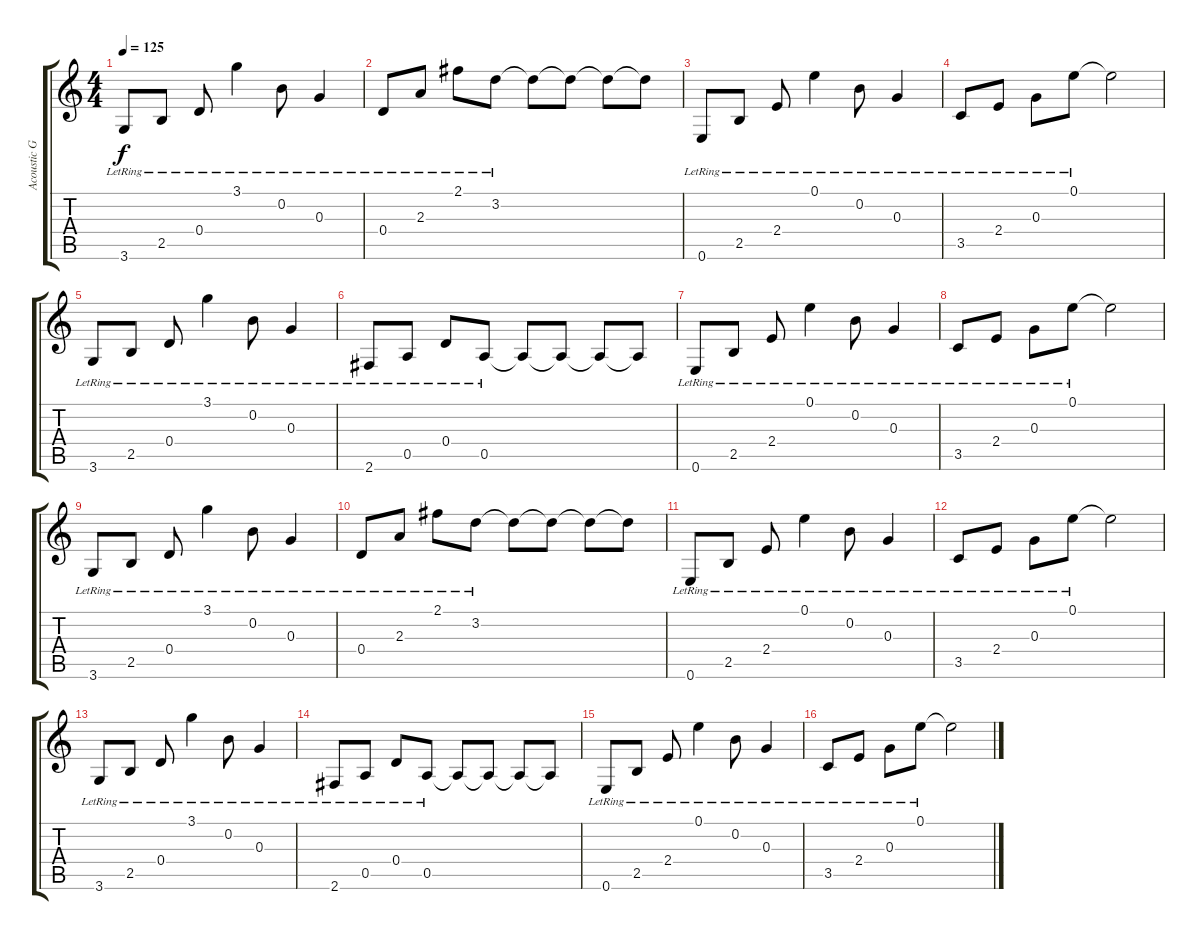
\track ("Acoustic Guitar" "Acoustic G") {instrument acousticguitarsteel}
\staff {score tabs}
\tuning (E4 B3 G3 D3 A2 E2) {hide}
\ts (4 4)
\tempo 125
\clef g2
\ks c
3.6{lr}.8{dy f} 2.5{lr}.8 0.4{lr}.8 3.1{lr}.4 0.2{lr}.8 0.3{lr}.4 |
0.4{lr}.8 2.3{lr}.8 2.1{lr}.8 3.2{lr}.8 3.2{t}.8 3.2{t}.8 3.2{t}.8 3.2{t}.8 |
0.6{lr}.8 2.5{lr}.8 2.4{lr}.8 0.1{lr}.4 0.2{lr}.8 0.3{lr}.4 |
3.5{lr}.8 2.4{lr}.8 0.3{lr}.8 0.1{lr}.8 0.1{t}.2 |
3.6{lr}.8 2.5{lr}.8 0.4{lr}.8 3.1{lr}.4 0.2{lr}.8 0.3{lr}.4 |
2.6{lr}.8 0.5{lr}.8 0.4{lr}.8 0.5{lr}.8 0.5{t}.8 0.5{t}.8 0.5{t}.8 0.5{t}.8 |
0.6{lr}.8 2.5{lr}.8 2.4{lr}.8 0.1{lr}.4 0.2{lr}.8 0.3{lr}.4 |
3.5{lr}.8 2.4{lr}.8 0.3{lr}.8 0.1{lr}.8 0.1{t}.2 |
3.6{lr}.8 2.5{lr}.8 0.4{lr}.8 3.1{lr}.4 0.2{lr}.8 0.3{lr}.4 |
0.4{lr}.8 2.3{lr}.8 2.1{lr}.8 3.2{lr}.8 3.2{t}.8 3.2{t}.8 3.2{t}.8 3.2{t}.8 |
0.6{lr}.8 2.5{lr}.8 2.4{lr}.8 0.1{lr}.4 0.2{lr}.8 0.3{lr}.4 |
3.5{lr}.8 2.4{lr}.8 0.3{lr}.8 0.1{lr}.8 0.1{t}.2 |
3.6{lr}.8 2.5{lr}.8 0.4{lr}.8 3.1{lr}.4 0.2{lr}.8 0.3{lr}.4 |
2.6{lr}.8 0.5{lr}.8 0.4{lr}.8 0.5{lr}.8 0.5{t}.8 0.5{t}.8 0.5{t}.8 0.5{t}.8 |
0.6{lr}.8 2.5{lr}.8 2.4{lr}.8 0.1{lr}.4 0.2{lr}.8 0.3{lr}.4 |
3.5{lr}.8 2.4{lr}.8 0.3{lr}.8 0.1{lr}.8 0.1{t}.2
